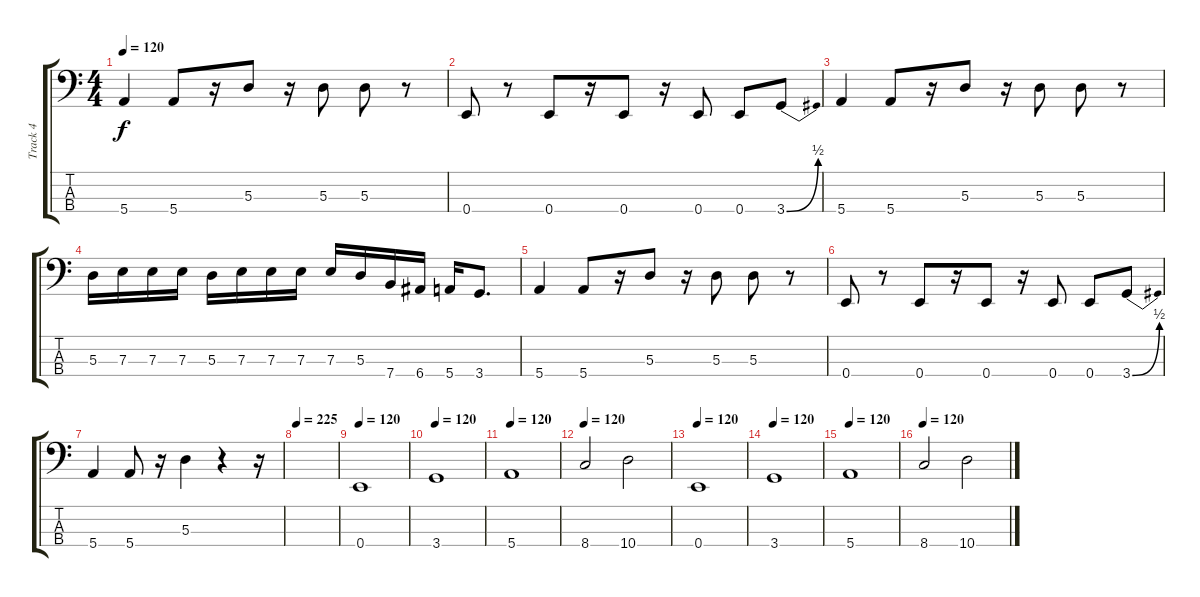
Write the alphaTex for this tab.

\track ("Track 4" "Track 4") {instrument electricbassfinger}
\staff {score tabs}
\tuning (G2 D2 A1 E1) {hide}
\ts (4 4)
\tempo 120
\clef f4
\ks c
5.4.4{dy f} 5.4.8 r.16 5.3.8 r.16 5.3.8 5.3.8 r.8 |
0.4.8 r.8 0.4.8 r.16 0.4.8 r.16 0.4.8 0.4.8 3.4{be (bend 0 0 60 2)}.8 |
5.4.4 5.4.8 r.16 5.3.8 r.16 5.3.8 5.3.8 r.8 |
5.3.16 7.3.16 7.3.16 7.3.16 5.3.16 7.3.16 7.3.16 7.3.16 7.3.16 5.3.16 7.4.16 6.4.16 5.4.16 3.4.8{d} |
5.4.4 5.4.8 r.16 5.3.8 r.16 5.3.8 5.3.8 r.8 |
0.4.8 r.8 0.4.8 r.16 0.4.8 r.16 0.4.8 0.4.8 3.4{be (bend 0 0 60 2)}.8 |
5.4.4 5.4.8 r.16 5.3.4 r.4 r.16 |
\tempo 225
|
\tempo 120
0.4.1 |
\tempo 120
3.4.1 |
\tempo 120
5.4.1 |
\tempo 120
8.4.2 10.4.2 |
\tempo 120
0.4.1 |
\tempo 120
3.4.1 |
\tempo 120
5.4.1 |
\tempo 120
8.4.2 10.4.2
